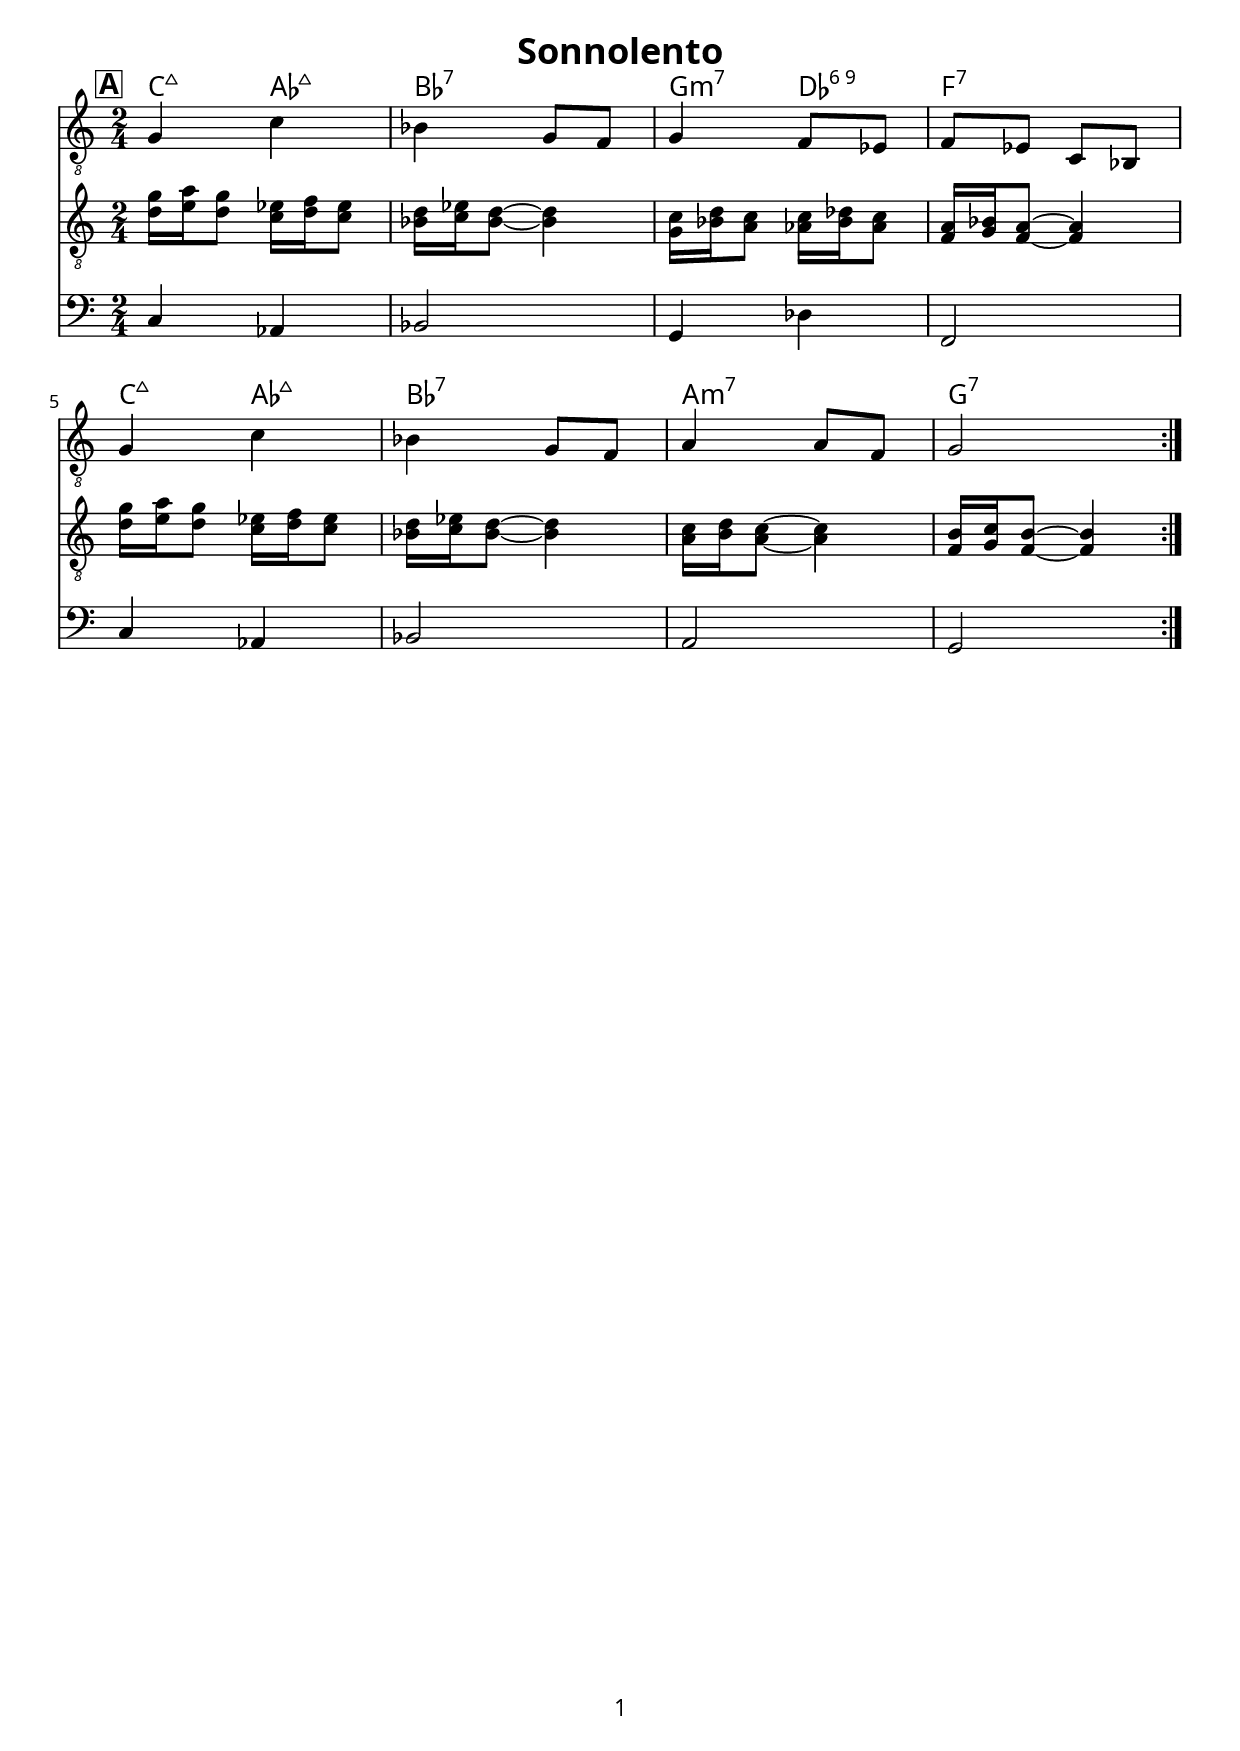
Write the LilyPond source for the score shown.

% {{{ PARAMETRI
  myTitle = "Sonnolento"
  myKey = \key c \major
  myTime = \time 2/4 
  myTempo =  #(ly:make-moment 60 4)
% }}}

% INTESTAZIONE {{{
\version "2.18.2"

\header {
  title = \myTitle
}

\paper{
  print-first-page-number = ##t
  oddHeaderMarkup = \markup \null
  evenHeaderMarkup = \markup \null
  oddFooterMarkup = \markup {
    \fill-line {
      \on-the-fly \print-page-number-check-first
      \fromproperty #'page:page-number-string
    }
  }
  evenFooterMarkup = \oddFooterMarkup
  #(set-global-staff-size 10)
  myStaffSize = #20
  fonts = #(make-pango-font-tree
  "FontAwesome"
  "FontAwesome"
  "FontAwesome"
  (/ myStaffSize 20))
}

global = {
  \myKey
  \numericTimeSignature
  \myTime
  \set Score.markFormatter = #format-mark-box-alphabet
}
\layout { indent = #0 }
%}}}

% {{{ PARTE A
  temaA = {
    \repeat volta 2{
      g4 c bes g8 f | g4 f8 ees | f ees c bes |
      g'4 c | bes g8 f | a4 a8 f | g2 |
    }
  }

  ritmicaAuno = {
    \repeat volta 2{
      g16 a g8 ees16 f ees8 | d16 ees d8~ d4 |
      c16 d c8 c16 des c8 | a16 bes a8~ a4 |
      g'16 a g8 ees16 f ees8 | d16 ees d8~ d4 |
      c16 d c8~ c4 | b16 c b8~ b4 |
    }
  }

  ritmicaAdue = {
    \repeat volta 2{
      d16 e d8 c16 d c8 | bes16 c bes8~ bes 4|
      g16 bes a8 aes16 bes aes8 | f16 g f8~ f4 |
      d'16 e d8 c16 d c8 | bes16 c bes8~ bes 4|
      a16 b a8~ a4 | f16 g f8~ f4 |
    }
  }

  accordiA = \chordmode{
    \repeat volta 2{
      c4:maj7 aes:maj7 | bes2:7 | g4:m7 des:6.9 | f2:7 |
      c4:maj7 aes:maj7 | bes2:7 | a2:m7 | g2:7 |
    }
  }

  bassoA = {
    \repeat volta 2{
      c4 aes | bes2 | g4 des' | f,2 |
      c'4 aes | bes2 | a2 | g2 |
    }
  }
% }}}

% {{{ PARTE B
  temaB = {
    % sarebbe da scrivere in 9/8
    \time 9/8
    \repeat volta 2{
      g8 d bes' g4 f16 g16 f8 d c~ |
      c8 g bes c d e f d d |
    }
  }

  accordiB = \chordmode{
    g1*9/8:m7 | c4. d2.:m7 |
  }
% }}}

% SCORE {{{
tema = \relative c' {
  \mark \default
  \temaA \break
}

basso = \relative c {
  \bassoA \break
}

chordsPart ={
  \new ChordNames {
    \set chordChanges = ##t
    \accordiA
  }
}

temaPart = \new Staff \with {
  instrumentName = ""
  midiInstrument = "piano"
} { \clef "treble_8" \global \tema }

bassoPart = \new Staff \with {
  instrumentName = ""
  midiInstrument = "piano"
} { \clef "bass" \basso }

ritmicaPart = \new Staff \with {
  instrumentName = ""
  midiInstrument = "piano"
} { \clef "treble_8" 
      \new Voice <<  
        \relative c'' {\ritmicaAuno }
        \relative c' {\ritmicaAdue }
      >>
}

scoreContent = << 
  \chordsPart
  \temaPart
  \ritmicaPart
  \bassoPart
>>
%}}}

% {{{ BOOKS
  \book{
    \bookOutputSuffix "C"
    \score {
      \scoreContent
      \layout {}
      \midi { \context { \Score tempoWholesPerMinute = #(ly:make-moment 90 4) } }
    }
  }
% }}}
